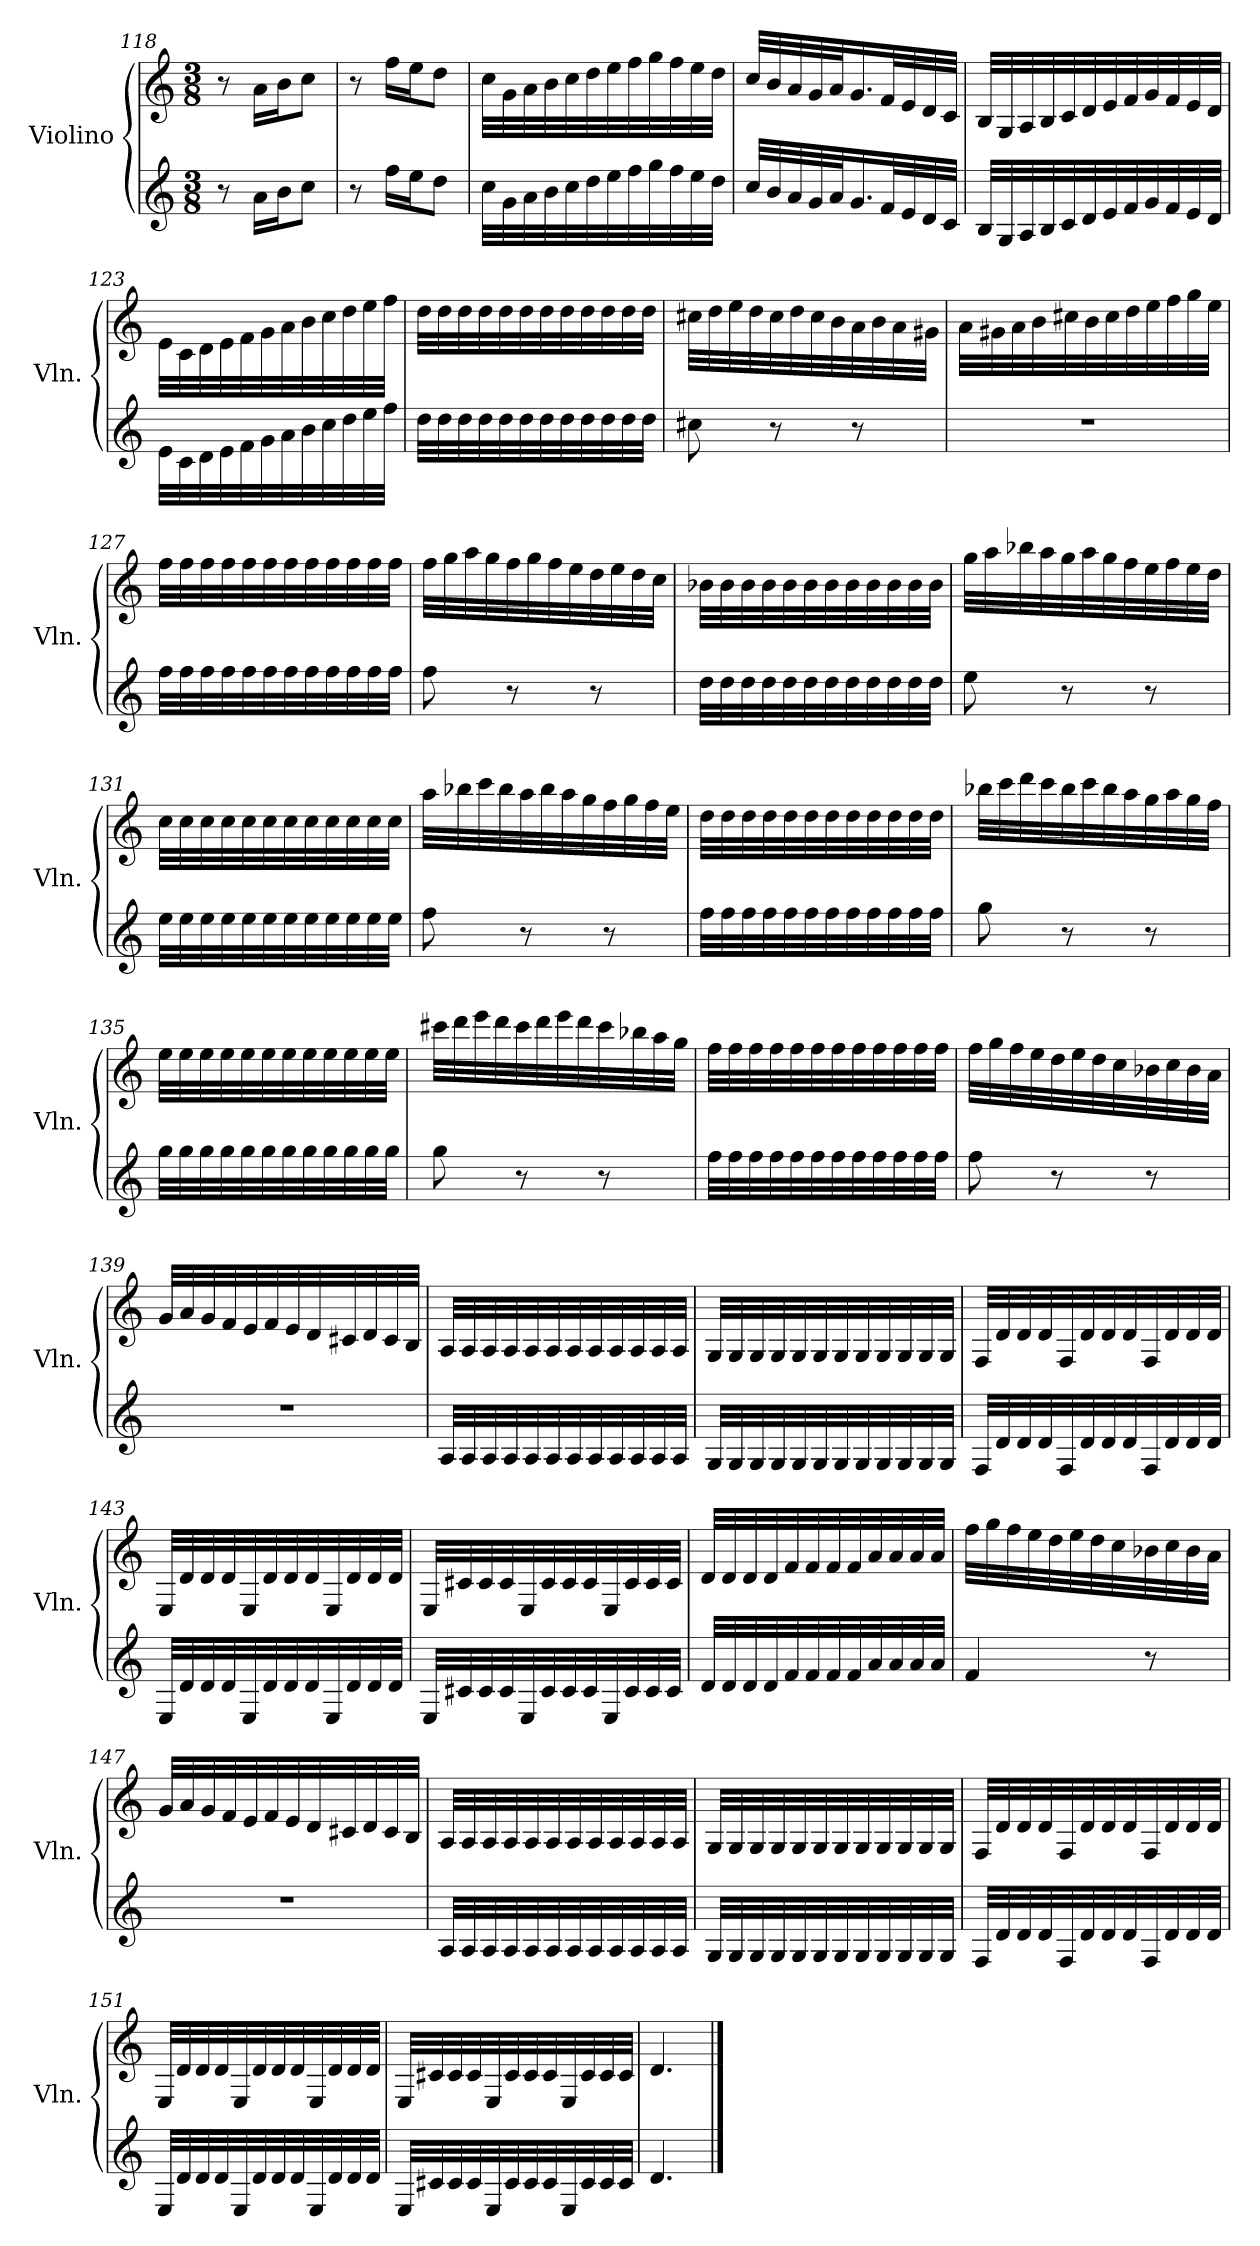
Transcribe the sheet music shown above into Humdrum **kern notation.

**kern	**kern
*part2	*part1
*staff2	*staff1
*I"Violino	*I"Violino
*I'Vln.	*I'Vln.
*clefG2	*clefG2
*k[]	*k[]
*M3/8	*M3/8
=118	=118
8r	8r
16a\LL	16a\LL
16b\J	16b\J
8cc\J	8cc\J
!!LO:LB:g=z
=119	=119
8r	8r
16ff\LL	16ff\LL
16ee\J	16ee\J
8dd\J	8dd\J
=120	=120
32cc\LLL	32cc\LLL
32g\	32g\
32a\	32a\
32b\	32b\
32cc\	32cc\
32dd\	32dd\
32ee\	32ee\
32ff\	32ff\
32gg\	32gg\
32ff\	32ff\
32ee\	32ee\
32dd\JJJ	32dd\JJJ
=121	=121
32cc/LLL	32cc/LLL
32b/	32b/
32a/	32a/
32g/	32g/
32a/J	32a/J
16.g/	16.g/
32f/L	32f/L
32e/	32e/
32d/	32d/
32c/JJJ	32c/JJJ
=122	=122
32B/LLL	32B/LLL
32G/	32G/
32A/	32A/
32B/	32B/
32c/	32c/
32d/	32d/
32e/	32e/
32f/	32f/
32g/	32g/
32f/	32f/
32e/	32e/
32d/JJJ	32d/JJJ
!!LO:LB:g=z
=123	=123
32e\LLL	32e\LLL
32c\	32c\
32d\	32d\
32e\	32e\
32f\	32f\
32g\	32g\
32a\	32a\
32b\	32b\
32cc\	32cc\
32dd\	32dd\
32ee\	32ee\
32ff\JJJ	32ff\JJJ
=124	=124
32dd\LLL	32dd\LLL
32dd\	32dd\
32dd\	32dd\
32dd\	32dd\
32dd\	32dd\
32dd\	32dd\
32dd\	32dd\
32dd\	32dd\
32dd\	32dd\
32dd\	32dd\
32dd\	32dd\
32dd\JJJ	32dd\JJJ
=125	=125
8cc#X\	32cc#X\LLL
.	32dd\
.	32ee\
.	32dd\
8r	32cc#\
.	32dd\
.	32cc#\
.	32b\
8r	32a\
.	32b\
.	32a\
.	32g#X\JJJ
!!LO:PB:g=z
=126	=126
4.r	32a\LLL
.	32g#X\
.	32a\
.	32b\
.	32cc#X\
.	32b\
.	32cc#\
.	32dd\
.	32ee\
.	32ff\
.	32gg\
.	32ee\JJJ
=127	=127
32ff\LLL	32ff\LLL
32ff\	32ff\
32ff\	32ff\
32ff\	32ff\
32ff\	32ff\
32ff\	32ff\
32ff\	32ff\
32ff\	32ff\
32ff\	32ff\
32ff\	32ff\
32ff\	32ff\
32ff\JJJ	32ff\JJJ
=128	=128
8ff\	32ff\LLL
.	32gg\
.	32aa\
.	32gg\
8r	32ff\
.	32gg\
.	32ff\
.	32ee\
8r	32dd\
.	32ee\
.	32dd\
.	32cc\JJJ
!!LO:LB:g=z
=129	=129
32dd\LLL	32b-X\LLL
32dd\	32b-\
32dd\	32b-\
32dd\	32b-\
32dd\	32b-\
32dd\	32b-\
32dd\	32b-\
32dd\	32b-\
32dd\	32b-\
32dd\	32b-\
32dd\	32b-\
32dd\JJJ	32b-\JJJ
=130	=130
8ee\	32gg\LLL
.	32aa\
.	32bb-X\
.	32aa\
8r	32gg\
.	32aa\
.	32gg\
.	32ff\
8r	32ee\
.	32ff\
.	32ee\
.	32dd\JJJ
=131	=131
32ee\LLL	32cc\LLL
32ee\	32cc\
32ee\	32cc\
32ee\	32cc\
32ee\	32cc\
32ee\	32cc\
32ee\	32cc\
32ee\	32cc\
32ee\	32cc\
32ee\	32cc\
32ee\	32cc\
32ee\JJJ	32cc\JJJ
!!LO:LB:g=z
=132	=132
8ff\	32aa\LLL
.	32bb-X\
.	32ccc\
.	32bb-\
8r	32aa\
.	32bb-\
.	32aa\
.	32gg\
8r	32ff\
.	32gg\
.	32ff\
.	32ee\JJJ
=133	=133
32ff\LLL	32dd\LLL
32ff\	32dd\
32ff\	32dd\
32ff\	32dd\
32ff\	32dd\
32ff\	32dd\
32ff\	32dd\
32ff\	32dd\
32ff\	32dd\
32ff\	32dd\
32ff\	32dd\
32ff\JJJ	32dd\JJJ
=134	=134
8gg\	32bb-X\LLL
.	32ccc\
.	32ddd\
.	32ccc\
8r	32bb-\
.	32ccc\
.	32bb-\
.	32aa\
8r	32gg\
.	32aa\
.	32gg\
.	32ff\JJJ
!!LO:LB:g=z
=135	=135
32gg\LLL	32ee\LLL
32gg\	32ee\
32gg\	32ee\
32gg\	32ee\
32gg\	32ee\
32gg\	32ee\
32gg\	32ee\
32gg\	32ee\
32gg\	32ee\
32gg\	32ee\
32gg\	32ee\
32gg\JJJ	32ee\JJJ
=136	=136
8gg\	32ccc#X\LLL
.	32ddd\
.	32eee\
.	32ddd\
8r	32ccc#\
.	32ddd\
.	32eee\
.	32ddd\
8r	32ccc#\
.	32bb-X\
.	32aa\
.	32gg\JJJ
=137	=137
32ff\LLL	32ff\LLL
32ff\	32ff\
32ff\	32ff\
32ff\	32ff\
32ff\	32ff\
32ff\	32ff\
32ff\	32ff\
32ff\	32ff\
32ff\	32ff\
32ff\	32ff\
32ff\	32ff\
32ff\JJJ	32ff\JJJ
!!LO:LB:g=z
=138	=138
8ff\	32ff\LLL
.	32gg\
.	32ff\
.	32ee\
8r	32dd\
.	32ee\
.	32dd\
.	32cc\
8r	32b-X\
.	32cc\
.	32b-\
.	32a\JJJ
=139	=139
4.r	32g/LLL
.	32a/
.	32g/
.	32f/
.	32e/
.	32f/
.	32e/
.	32d/
.	32c#X/
.	32d/
.	32c#/
.	32B/JJJ
=140	=140
32A/LLL	32A/LLL
32A/	32A/
32A/	32A/
32A/	32A/
32A/	32A/
32A/	32A/
32A/	32A/
32A/	32A/
32A/	32A/
32A/	32A/
32A/	32A/
32A/JJJ	32A/JJJ
!!LO:LB:g=z
=141	=141
32G/LLL	32G/LLL
32G/	32G/
32G/	32G/
32G/	32G/
32G/	32G/
32G/	32G/
32G/	32G/
32G/	32G/
32G/	32G/
32G/	32G/
32G/	32G/
32G/JJJ	32G/JJJ
=142	=142
32F/LLL	32F/LLL
32d/	32d/
32d/	32d/
32d/	32d/
32F/	32F/
32d/	32d/
32d/	32d/
32d/	32d/
32F/	32F/
32d/	32d/
32d/	32d/
32d/JJJ	32d/JJJ
=143	=143
32E/LLL	32E/LLL
32d/	32d/
32d/	32d/
32d/	32d/
32E/	32E/
32d/	32d/
32d/	32d/
32d/	32d/
32E/	32E/
32d/	32d/
32d/	32d/
32d/JJJ	32d/JJJ
!!LO:LB:g=z
=144	=144
32E/LLL	32E/LLL
32c#X/	32c#X/
32c#/	32c#/
32c#/	32c#/
32E/	32E/
32c#/	32c#/
32c#/	32c#/
32c#/	32c#/
32E/	32E/
32c#/	32c#/
32c#/	32c#/
32c#/JJJ	32c#/JJJ
=145	=145
32d/LLL	32d/LLL
32d/	32d/
32d/	32d/
32d/	32d/
32f/	32f/
32f/	32f/
32f/	32f/
32f/	32f/
32a/	32a/
32a/	32a/
32a/	32a/
32a/JJJ	32a/JJJ
=146	=146
4f/	32ff\LLL
.	32gg\
.	32ff\
.	32ee\
.	32dd\
.	32ee\
.	32dd\
.	32cc\
8r	32b-X\
.	32cc\
.	32b-\
.	32a\JJJ
!!LO:PB:g=z
=147	=147
4.r	32g/LLL
.	32a/
.	32g/
.	32f/
.	32e/
.	32f/
.	32e/
.	32d/
.	32c#X/
.	32d/
.	32c#/
.	32B/JJJ
=148	=148
32A/LLL	32A/LLL
32A/	32A/
32A/	32A/
32A/	32A/
32A/	32A/
32A/	32A/
32A/	32A/
32A/	32A/
32A/	32A/
32A/	32A/
32A/	32A/
32A/JJJ	32A/JJJ
=149	=149
32G/LLL	32G/LLL
32G/	32G/
32G/	32G/
32G/	32G/
32G/	32G/
32G/	32G/
32G/	32G/
32G/	32G/
32G/	32G/
32G/	32G/
32G/	32G/
32G/JJJ	32G/JJJ
!!LO:LB:g=z
=150	=150
32F/LLL	32F/LLL
32d/	32d/
32d/	32d/
32d/	32d/
32F/	32F/
32d/	32d/
32d/	32d/
32d/	32d/
32F/	32F/
32d/	32d/
32d/	32d/
32d/JJJ	32d/JJJ
=151	=151
*	*MM60
32E/LLL	32E/LLL
32d/	32d/
32d/	32d/
32d/	32d/
32E/	32E/
32d/	32d/
32d/	32d/
32d/	32d/
32E/	32E/
32d/	32d/
32d/	32d/
32d/JJJ	32d/JJJ
=152	=152
*	*MM56
32E/LLL	32E/LLL
32c#X/	32c#X/
32c#/	32c#/
32c#/	32c#/
*	*MM46
32E/	32E/
32c#/	32c#/
32c#/	32c#/
32c#/	32c#/
*	*MM34
32E/	32E/
32c#/	32c#/
32c#/	32c#/
32c#/JJJ	32c#/JJJ
=153	=153
*	*MM30
4.d/	4.d/
==	==
*-	*-
